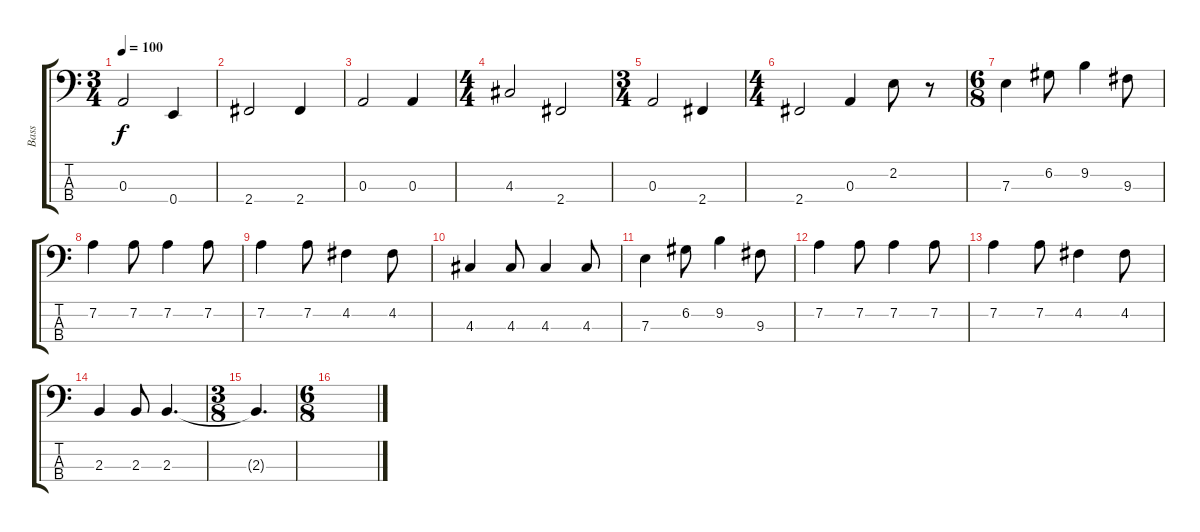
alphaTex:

\track ("Bass" "Bass") {instrument electricbassfinger}
\staff {score tabs}
\tuning (G2 D2 A1 E1) {hide}
\ts (3 4)
\tempo 100
\clef f4
\ks c
0.3.2{dy f} 0.4.4 |
2.4.2 2.4.4 |
0.3.2 0.3.4 |
\ts (4 4)
4.3.2 2.4.2 |
\ts (3 4)
0.3.2 2.4.4 |
\ts (4 4)
2.4.2 0.3.4 2.2.8 r.8 |
\ts (6 8)
7.3.4 6.2.8 9.2.4 9.3.8 |
7.2.4 7.2.8 7.2.4 7.2.8 |
7.2.4 7.2.8 4.2.4 4.2.8 |
4.3.4 4.3.8 4.3.4 4.3.8 |
7.3.4 6.2.8 9.2.4 9.3.8 |
7.2.4 7.2.8 7.2.4 7.2.8 |
7.2.4 7.2.8 4.2.4 4.2.8 |
2.3.4 2.3.8 2.3.4{d} |
\ts (3 8)
2.3{t}.4{d} |
\ts (6 8)
